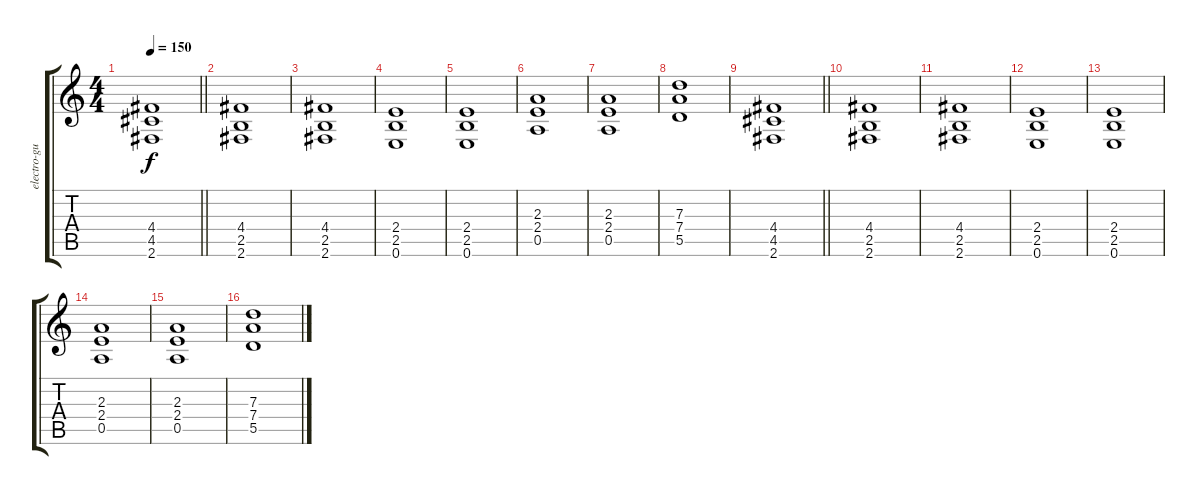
\track ("electro-guitar" "electro-gu") {instrument overdrivenguitar}
\staff {score tabs}
\tuning (E4 B3 G3 D3 A2 E2) {hide}
\ts (4 4)
\tempo 150
\clef g2
\barLineRight lightlight
\ks c
(4.4 4.5 2.6).1{dy f} |
(4.4 2.5 2.6).1 |
(4.4 2.5 2.6).1 |
(2.4 2.5 0.6).1 |
(2.4 2.5 0.6).1 |
(2.3 2.4 0.5).1 |
(2.3 2.4 0.5).1 |
(7.3 7.4 5.5).1 |
\barLineRight lightlight
(4.4 4.5 2.6).1 |
(4.4 2.5 2.6).1 |
(4.4 2.5 2.6).1 |
(2.4 2.5 0.6).1 |
(2.4 2.5 0.6).1 |
(2.3 2.4 0.5).1 |
(2.3 2.4 0.5).1 |
(7.3 7.4 5.5).1
